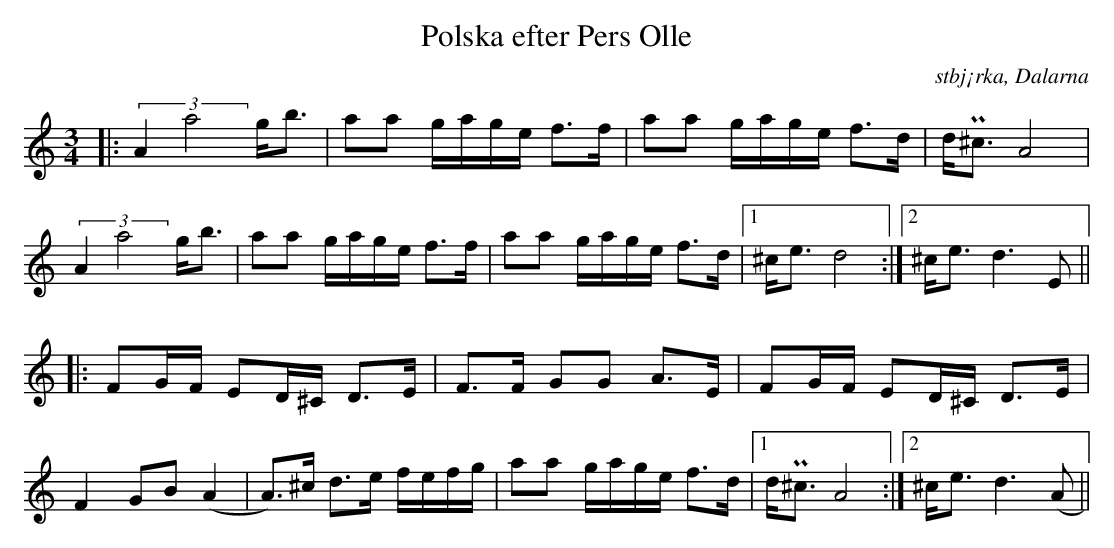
X:1
T:Polska efter Pers Olle
O: stbj¡rka, Dalarna
M:3/4
L:1/16
K:D Dor
|: (3:2:2A4a8 gb3 | a2a2 gage f3f | a2a2 gage f3d | dP^c3 A8 |
   (3:2:2A4a8 gb3 | a2a2 gage f3f | a2a2 gage f3d |1 ^ce3 d8 :|2 ^ce3 d6 E2||
|: F2GF E2D^C D3E | F3F G2G2 A3E | F2GF E2D^C D3E |F4 G2B2 (A4 | A3)^c d3e fefg | a2a2 gage f3d |1 dP^c3 A8 :|2 ^ce3 d6 (A2 ||
